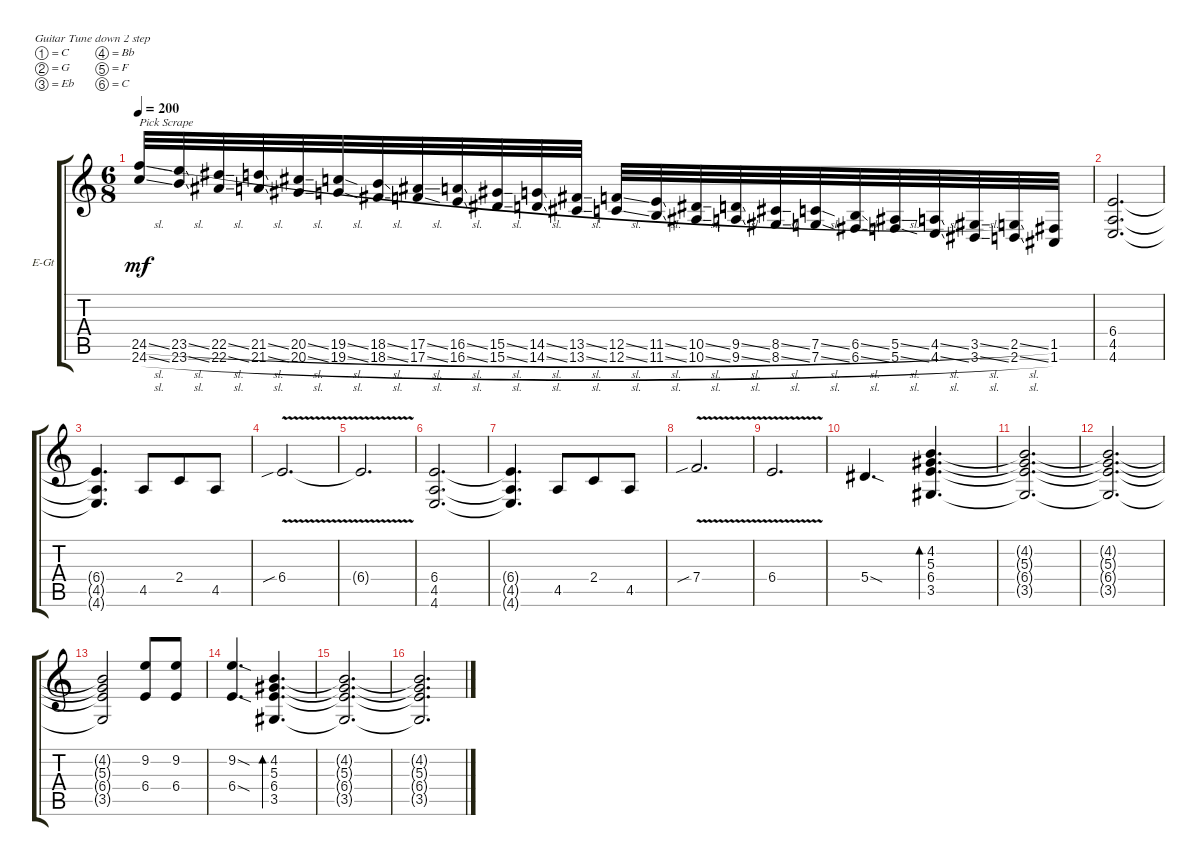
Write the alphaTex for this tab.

\defaultSystemsLayout 4
\bracketExtendMode groupsimilarinstruments
\firstSystemTrackNameOrientation horizontal
\otherSystemsTrackNameOrientation horizontal
\track ("Eschbach Rhythm" "E-Gt") {instrument overdrivenguitar}
\staff {score tabs}
\tuning (C4 G3 Eb3 Bb2 F2 C2)
\ts (6 8)
\tempo 200
\clef g2
\ks aminor
(24.6{sl} 24.5{sl}).32{txt "Pick Scrape" dy mf} (23.6{sl} 23.5{sl}).32 (22.6{sl} 22.5{sl}).32 (21.6{sl} 21.5{sl}).32 (20.6{sl} 20.5{sl}).32 (19.6{sl} 19.5{sl}).32 (18.6{sl} 18.5{sl}).32 (17.6{sl} 17.5{sl}).32 (16.6{sl} 16.5{sl}).32 (15.6{sl} 15.5{sl}).32 (14.6{sl} 14.5{sl}).32 (13.6{sl} 13.5{sl}).32 (12.6{sl} 12.5{sl}).32 (11.6{sl} 11.5{sl}).32 (10.6{sl} 10.5{sl}).32 (9.6{sl} 9.5{sl}).32 (8.6{sl} 8.5{sl}).32 (7.6{sl} 7.5{sl}).32 (6.6{sl} 6.5{sl}).32 (5.6{sl} 5.5{sl}).32 (4.6{sl} 4.5{sl}).32 (3.6{sl} 3.5{sl}).32 (2.6{sl} 2.5{sl}).32 (1.6 1.5).32 |
(4.5 6.4 4.6).2{d} |
(4.6{t} 4.5{t} 6.4{t}).4{d} 4.5.8 2.4.8 4.5.8 |
6.4{v sib}.2{d} |
6.4{v t}.2{d} |
(4.5 6.4 4.6).2{d} |
(4.6{t} 4.5{t} 6.4{t}).4{d} 4.5.8 2.4.8 4.5.8 |
7.4{v sib}.2{d} |
6.4{v}.2{d} |
5.4{sod}.4{d} (3.5 6.4 5.3 4.2).4{d bd 96} |
(3.5{t} 6.4{t} 5.3{t} 4.2{t}).2{d} |
(3.5{t} 6.4{t} 5.3{t} 4.2{t}).2{d} |
(4.2{t} 5.3{t} 6.4{t} 3.5{t}).2 (6.4 9.2).8 (6.4 9.2).8 |
(9.2{sod} 6.4{sod}).4{d} (3.5 6.4 5.3 4.2).4{d bd 96} |
(3.5{t} 6.4{t} 5.3{t} 4.2{t}).2{d} |
(3.5{t} 6.4{t} 5.3{t} 4.2{t}).2{d}
